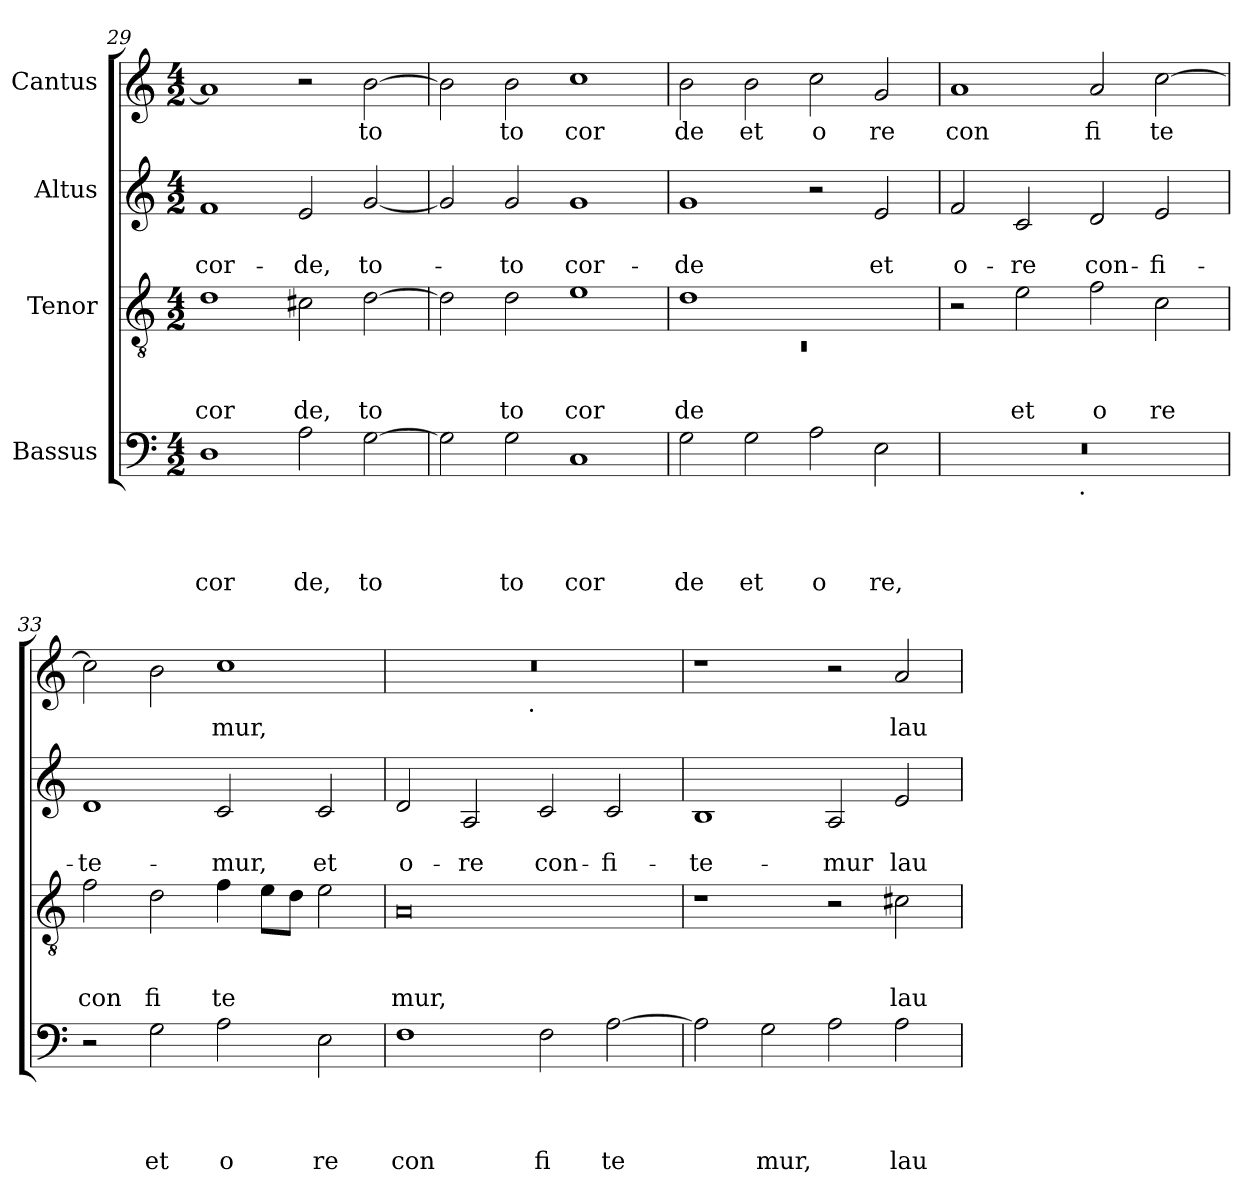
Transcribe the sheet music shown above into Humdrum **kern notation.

**kern	**text	**text	**text	**text	**kern	**text	**text	**text	**kern	**text	**text	**kern	**text
*part4	*part4	*part4	*part4	*part4	*part3	*part3	*part3	*part3	*part2	*part2	*part2	*part1	*part1
*staff4	*staff4	*staff4	*staff4	*staff4	*staff3	*staff3	*staff3	*staff3	*staff2	*staff2	*staff2	*staff1	*staff1
*I"Bassus	*	*	*	*	*I"Tenor	*	*	*	*I"Altus	*	*	*I"Cantus	*
*clefF4	*	*	*	*	*clefGv2	*	*	*	*clefG2	*	*	*clefG2	*
*k[]	*	*	*	*	*k[]	*	*	*	*k[]	*	*	*k[]	*
*C:	*	*	*	*	*C:	*	*	*	*C:	*	*	*C:	*
*M4/2	*	*	*	*	*M4/2	*	*	*	*M4/2	*	*	*M4/2	*
=29	=29	=29	=29	=29	=29	=29	=29	=29	=29	=29	=29	=29	=29
!	!	!	!	!LO:LY:b	!	!	!	!LO:LY:b	!	!	!LO:LY:b	!	!
1D	.	.	.	cor	1d	.	.	cor	1f	.	cor-	1a]	.
!	!	!	!	!LO:LY:b	!	!	!	!LO:LY:b	!	!	!LO:LY:b	!	!
2A\	.	.	.	de,	2c#X\	.	.	de,	2e/	.	-de,	2r	.
!	!	!	!	!LO:LY:b	!	!	!	!LO:LY:b	!	!	!LO:LY:b	!	!LO:LY:b
[>2G\	.	.	.	to	[>2d\	.	.	to	[<2g/	.	to-	[>2b\	to
=30	=30	=30	=30	=30	=30	=30	=30	=30	=30	=30	=30	=30	=30
2G\]	.	.	.	.	2d\]	.	.	.	2g/]	.	.	2b\]	.
!	!	!	!	!LO:LY:b	!	!	!	!LO:LY:b	!	!	!LO:LY:b	!	!LO:LY:b
2G\	.	.	.	to	2d\	.	.	to	2g/	.	-to	2b\	to
!	!	!	!	!LO:LY:b	!	!	!	!LO:LY:b	!	!	!LO:LY:b	!	!LO:LY:b
1C	.	.	.	cor	1e	.	.	cor	1g	.	cor-	1cc	cor
=31	=31	=31	=31	=31	=31	=31	=31	=31	=31	=31	=31	=31	=31
*	*	*	*	*	*^	*	*	*	*	*	*	*	*
!	!	!	!	!LO:LY:b	!	!LO:N:vis=1	!	!	!LO:LY:b	!	!	!LO:LY:b	!	!LO:LY:b
2G\	.	.	.	de	1d	0rC	.	.	de	1g	.	-de	2b\	de
!	!	!	!	!LO:LY:b	!	!	!	!	!	!	!	!	!	!LO:LY:b
2G\	.	.	.	et	.	.	.	.	.	.	.	.	2b\	et
!	!	!	!	!LO:LY:b	!	!	!	!	!	!	!	!	!	!LO:LY:b
2A\	.	.	.	o	1ryy	.	.	.	.	2r	.	.	2cc\	o
!	!	!	!	!LO:LY:b	!	!	!	!	!	!	!	!LO:LY:b	!	!LO:LY:b
2E\	.	.	.	re,	.	.	.	.	.	2e/	.	et	2g/	re
*	*	*	*	*	*v	*v	*	*	*	*	*	*	*	*
=32	=32	=32	=32	=32	=32	=32	=32	=32	=32	=32	=32	=32	=32
!	!	!	!	!	!	!	!	!	!	!	!LO:LY:b	!	!LO:LY:b
*^	*	*	*	*	*	*	*	*	*	*	*	*	*
0r	2ryy	.	.	.	.	2r	.	.	.	2f/	.	o-	1a	con
!	!	!	!	!	!	!	!	!	!LO:LY:b	!	!	!LO:LY:b	!	!
.	4...ryy	.	.	.	.	2e\	.	.	et	2c/	.	-re	.	.
!	!LO:TX:b:t=.	!	!	!	!	!	!	!	!	!	!	!	!	!
.	1ryy	.	.	.	.	.	.	.	.	.	.	.	.	.
!	!	!	!	!	!	!	!	!	!LO:LY:b	!	!	!LO:LY:b	!	!LO:LY:b
.	.	.	.	.	.	2f\	.	.	o	2d/	.	con-	2a/	fi
!	!	!	!	!	!	!	!	!	!LO:LY:b	!	!	!LO:LY:b	!	!LO:LY:b
.	.	.	.	.	.	2c\	.	.	re	2e/	.	-fi-	[>2cc\	te
.	32ryy	.	.	.	.	.	.	.	.	.	.	.	.	.
=33	=33	=33	=33	=33	=33	=33	=33	=33	=33	=33	=33	=33	=33	=33
!	!	!	!	!	!	!	!	!	!LO:LY:b	!	!	!LO:LY:b	!	!
*v	*v	*	*	*	*	*	*	*	*	*	*	*	*	*
2r	.	.	.	.	2f\	.	.	con	1d	.	-te-	2cc\]	.
!	!	!	!	!LO:LY:b	!	!	!	!LO:LY:b	!	!	!	!	!
2G\	.	.	.	et	2d\	.	.	fi	.	.	.	2b\	.
!	!	!	!	!LO:LY:b	!	!	!	!LO:LY:b	!	!	!LO:LY:b	!	!LO:LY:b
2A\	.	.	.	o	4f\	.	.	te	2c/	.	-mur,	1cc	mur,
.	.	.	.	.	8e\L	.	.	.	.	.	.	.	.
.	.	.	.	.	8d\J	.	.	.	.	.	.	.	.
!	!	!	!	!LO:LY:b	!	!	!	!	!	!	!LO:LY:b	!	!
2E\	.	.	.	re	2e\	.	.	.	2c/	.	et	.	.
=34	=34	=34	=34	=34	=34	=34	=34	=34	=34	=34	=34	=34	=34
!	!	!	!	!LO:LY:b	!	!	!	!LO:LY:b	!	!	!LO:LY:b	!	!
*	*	*	*	*	*	*	*	*	*	*	*	*^	*
1F	.	.	.	con	0A	.	.	mur,	2d/	.	o-	0r	2ryy	.
!	!	!	!	!	!	!	!	!	!	!	!LO:LY:b	!	!	!
.	.	.	.	.	.	.	.	.	2A/	.	-re	.	4...ryy	.
!	!	!	!	!	!	!	!	!	!	!	!	!	!LO:TX:b:t=.	!
.	.	.	.	.	.	.	.	.	.	.	.	.	1ryy	.
!	!	!	!	!LO:LY:b	!	!	!	!	!	!	!LO:LY:b	!	!	!
2F\	.	.	.	fi	.	.	.	.	2c/	.	con-	.	.	.
!	!	!	!	!LO:LY:b	!	!	!	!	!	!	!LO:LY:b	!	!	!
[>2A\	.	.	.	te	.	.	.	.	2c/	.	-fi-	.	.	.
.	.	.	.	.	.	.	.	.	.	.	.	.	32ryy	.
=35	=35	=35	=35	=35	=35	=35	=35	=35	=35	=35	=35	=35	=35	=35
!	!	!	!	!	!	!	!	!	!	!	!LO:LY:b	!	!	!
*	*	*	*	*	*	*	*	*	*	*	*	*v	*v	*
2A\]	.	.	.	.	1r	.	.	.	1B	.	-te-	1r	.
!	!	!	!	!LO:LY:b	!	!	!	!	!	!	!	!	!
2G\	.	.	.	mur,	.	.	.	.	.	.	.	.	.
!	!	!	!	!	!	!	!	!	!	!	!LO:LY:b	!	!
2A\	.	.	.	.	2r	.	.	.	2A/	.	-mur	2r	.
!	!	!	!	!LO:LY:b	!	!	!	!LO:LY:b	!	!	!LO:LY:b	!	!LO:LY:b
2A\	.	.	.	lau	2c#X\	.	.	lau	2e/	.	lau-	2a/	lau
=	=	=	=	=	=	=	=	=	=	=	=	=	=
*-	*-	*-	*-	*-	*-	*-	*-	*-	*-	*-	*-	*-	*-
